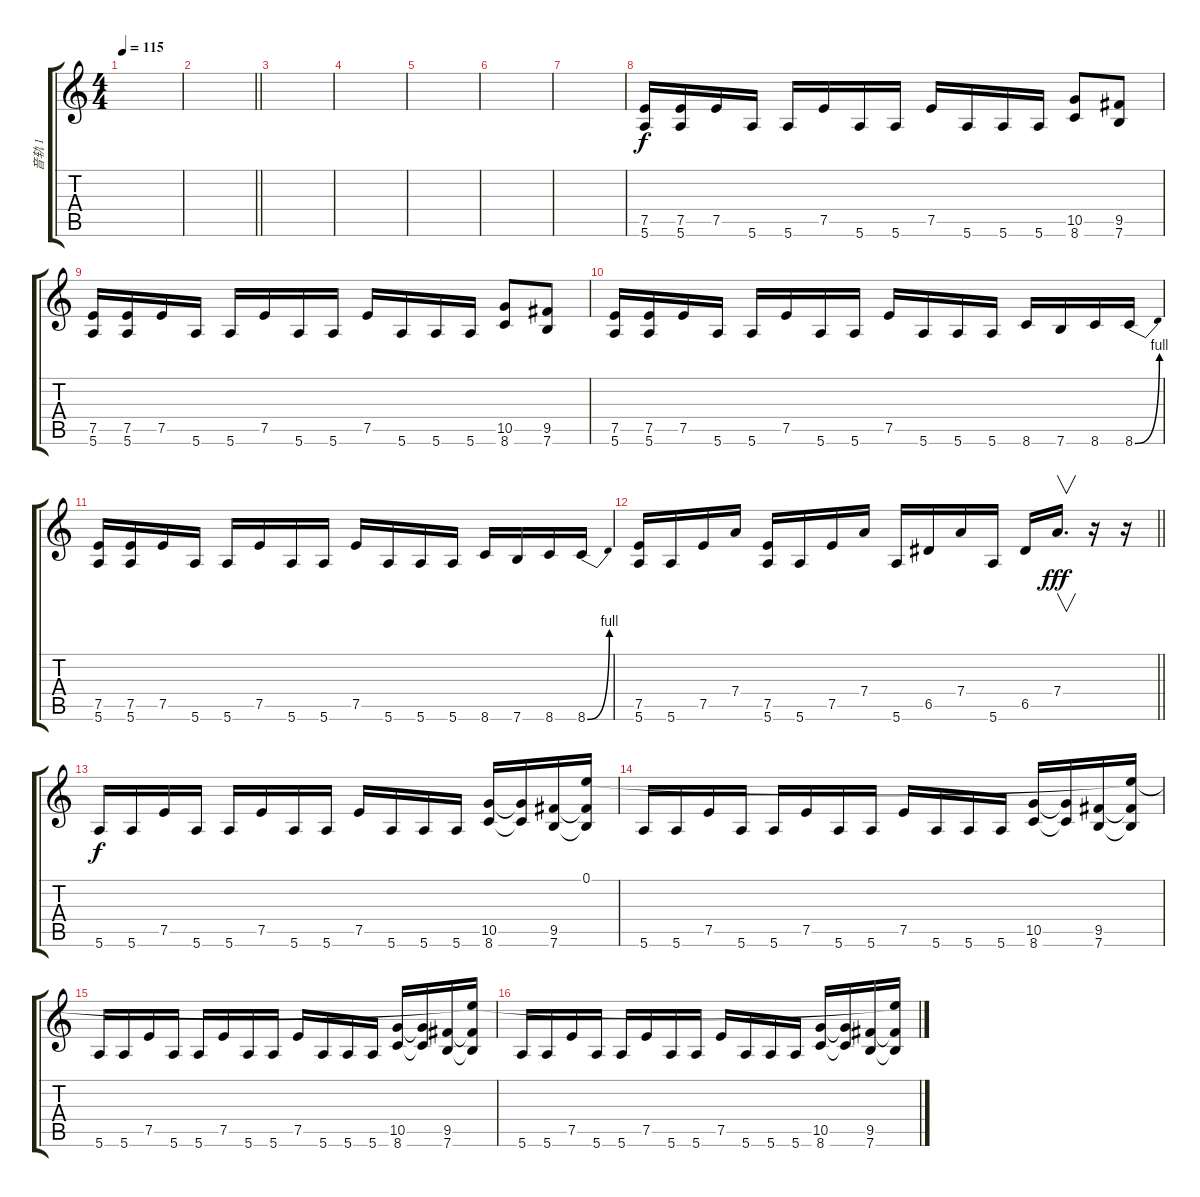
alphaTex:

\track ("音轨 1" "音轨 1") {instrument acousticguitarsteel}
\staff {score tabs}
\tuning (E4 B3 G3 D3 A2 E2) {hide}
\ts (4 4)
\tempo 115
\clef g2
\ks c
|
\barLineRight lightlight
|
\section ("" "")
|
|
|
|
|
(7.5 5.6).16 (7.5 5.6).16 7.5.16 5.6.16 5.6.16 7.5.16 5.6.16 5.6.16 7.5.16 5.6.16 5.6.16 5.6.16 (10.5 8.6).8 (9.5 7.6).8 |
(7.5 5.6).16 (7.5 5.6).16 7.5.16 5.6.16 5.6.16 7.5.16 5.6.16 5.6.16 7.5.16 5.6.16 5.6.16 5.6.16 (10.5 8.6).8 (9.5 7.6).8 |
(7.5 5.6).16 (7.5 5.6).16 7.5.16 5.6.16 5.6.16 7.5.16 5.6.16 5.6.16 7.5.16 5.6.16 5.6.16 5.6.16 8.6.16 7.6.16 8.6.16 8.6{be (bend 0 0 60 4)}.16 |
(7.5 5.6).16 (7.5 5.6).16 7.5.16 5.6.16 5.6.16 7.5.16 5.6.16 5.6.16 7.5.16 5.6.16 5.6.16 5.6.16 8.6.16 7.6.16 8.6.16 8.6{be (bend 0 0 60 4)}.16 |
\barLineRight lightlight
(7.5 5.6).16 5.6.16 7.5.16 7.4.16 (7.5 5.6).16 5.6.16 7.5.16 7.4.16 5.6.16 6.5.16 7.4.16 5.6.16 6.5.16 7.4.16{v d dy fff} r.16 r.16 |
\section ("" "")
5.6.16{dy f} 5.6.16 7.5.16 5.6.16 5.6.16 7.5.16 5.6.16 5.6.16 7.5.16 5.6.16 5.6.16 5.6.16 (10.5 8.6).16 (10.5{t} 8.6{t}).16 (9.5 7.6).16 (0.1 9.5{t} 7.6{t}).16 |
5.6.16 5.6.16 7.5.16 5.6.16 5.6.16 7.5.16 5.6.16 5.6.16 7.5.16 5.6.16 5.6.16 5.6.16 (10.5 8.6).16 (10.5{t} 8.6{t}).16 (9.5 7.6).16 (0.1{t} 9.5{t} 7.6{t}).16 |
5.6.16 5.6.16 7.5.16 5.6.16 5.6.16 7.5.16 5.6.16 5.6.16 7.5.16 5.6.16 5.6.16 5.6.16 (10.5 8.6).16 (10.5{t} 8.6{t}).16 (9.5 7.6).16 (0.1{t} 9.5{t} 7.6{t}).16 |
5.6.16 5.6.16 7.5.16 5.6.16 5.6.16 7.5.16 5.6.16 5.6.16 7.5.16 5.6.16 5.6.16 5.6.16 (10.5 8.6).16 (10.5{t} 8.6{t}).16 (9.5 7.6).16 (0.1{t} 9.5{t} 7.6{t}).16
